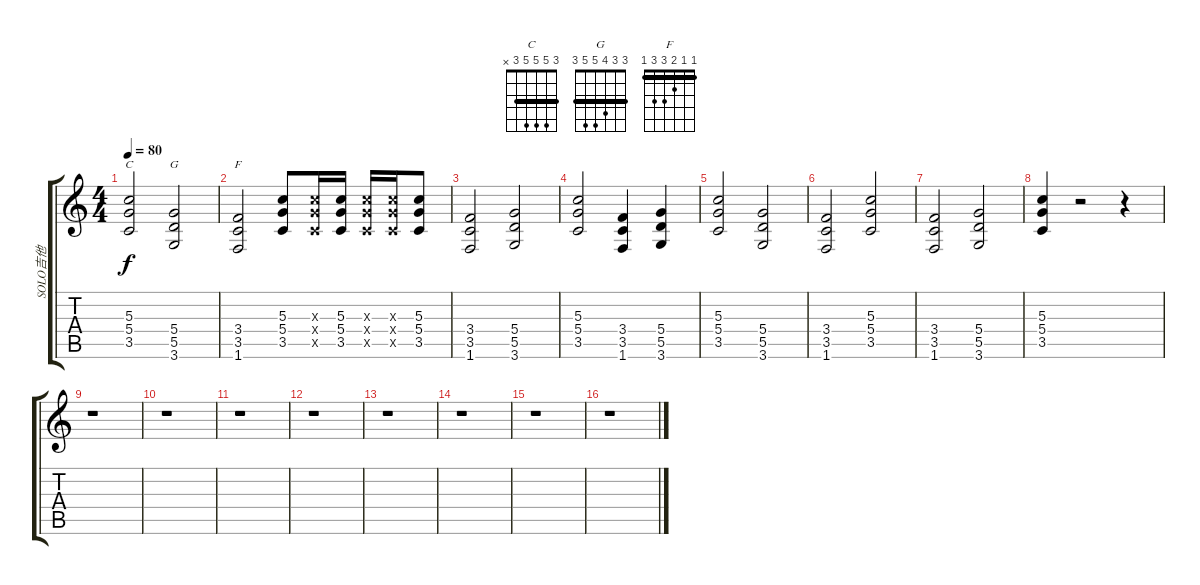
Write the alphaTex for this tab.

\track ("SOLO吉他" "SOLO吉他") {instrument overdrivenguitar}
\staff {score tabs}
\tuning (E4 B3 G3 D3 A2 E2) {hide}
\chord ("C" 3 5 5 5 3 x) {barre 3}
\chord ("G" 3 3 4 5 5 3) {barre 3}
\chord ("F" 1 1 2 3 3 1) {barre 1}
\ts (4 4)
\tempo 80
\clef g2
\ks c
(5.3 5.4 3.5).2{ch "C" dy f} (5.4 5.5 3.6).2{ch "G"} |
(3.4 3.5 1.6).2{ch "F"} (5.3 5.4 3.5).8 (5.3{x} 5.4{x} 3.5{x}).16 (5.3 5.4 3.5).16 (5.3{x} 5.4{x} 3.5{x}).16 (5.3{x} 5.4{x} 3.5{x}).16 (5.3 5.4 3.5).8 |
(3.4 3.5 1.6).2 (5.4 5.5 3.6).2 |
(5.3 5.4 3.5).2 (3.4 3.5 1.6).4 (5.4 5.5 3.6).4 |
(5.3 5.4 3.5).2 (5.4 5.5 3.6).2 |
(3.4 3.5 1.6).2 (5.3 5.4 3.5).2 |
(3.4 3.5 1.6).2 (5.4 5.5 3.6).2 |
(5.3 5.4 3.5).4 r.2 r.4 |
r.1 |
r.1 |
r.1 |
r.1 |
r.1 |
r.1 |
r.1 |
r.1
